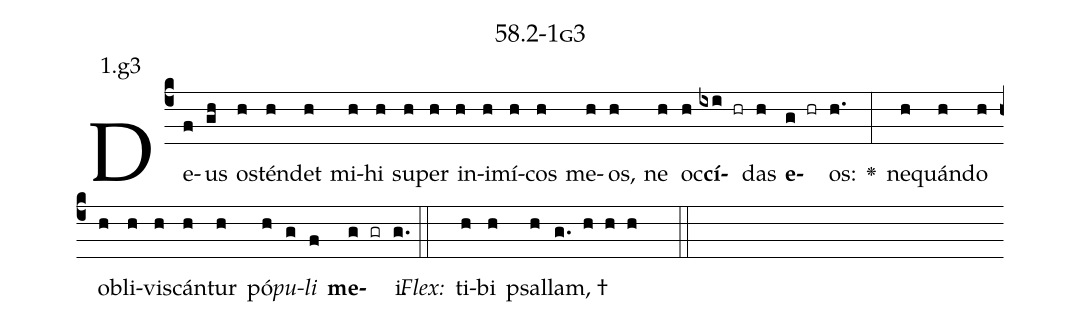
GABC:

name: 58.2-1g3;
annotation: 1.g3;
%%
(c4)De(f)us(gh) os(h)tén(h)det(h) mi(h)hi(h) su(h)per(h) in(h)i(h)mí(h)cos(h) me(h)os,(h) ne(h) oc(h)<b>cí</b>(ixi hr)das(h) <b>e</b>(g hr)os:(h.) <v>\greheightstar</v>(:) ne(h)quán(h)do(h) ob(h)li(h)vis(h)cán(h)tur(h) pó(h)<i>pu</i>(g)<i>li</i>(f) <b>me</b>(g gr)i.(g.) (::)
<i>Flex:</i>()  ti(h)bi(h) psal(h)lam, †(g. h h h  ::)

%E(h) u(h) o(g) u(f) a(g) e.(g.) (::)
